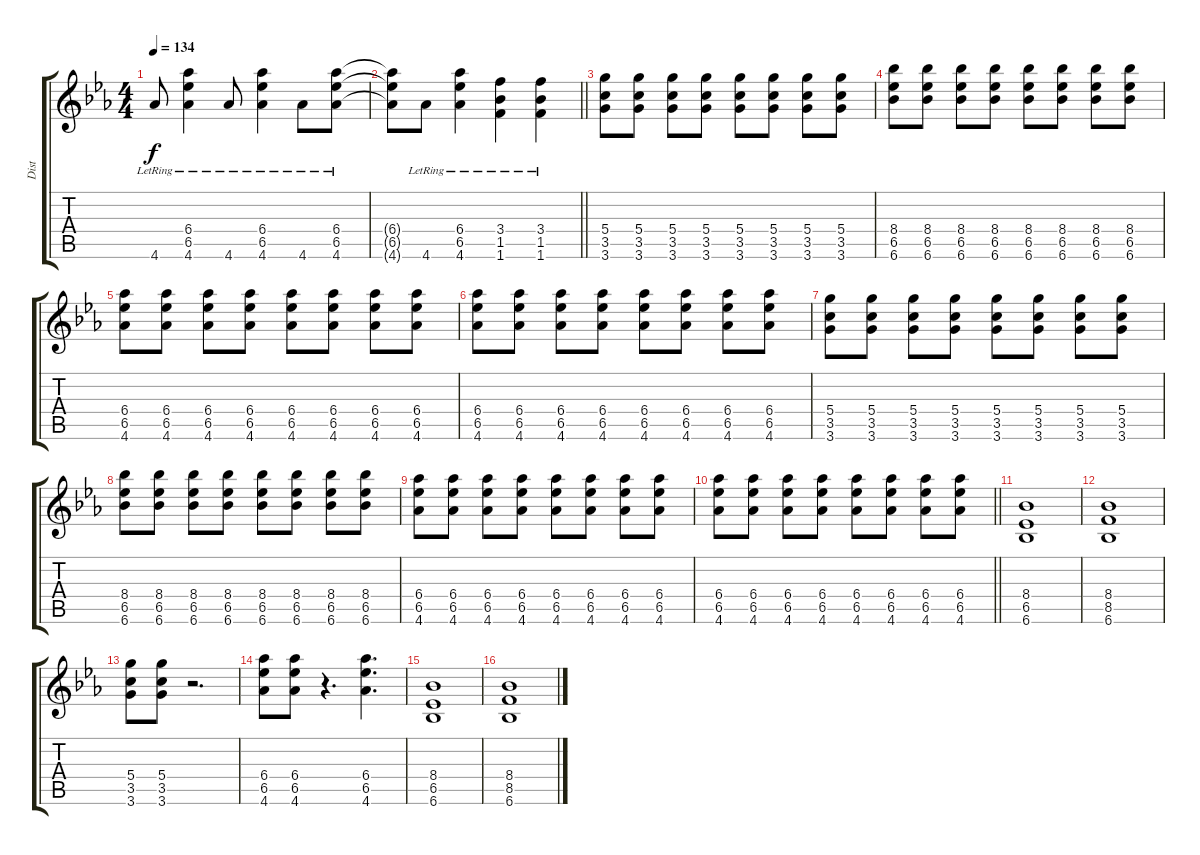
\track ("Dist" "Dist") {instrument distortionguitar}
\staff {score tabs}
\tuning (E4 B3 G3 D3 A2 E2) {hide}
\ts (4 4)
\tempo 134
\clef g2
\ks eb
4.6{lr}.8{ot 8vb dy f} (6.4{lr} 6.5{lr} 4.6{lr}).4{ot 8vb} 4.6{lr}.8{ot 8vb} (6.4{lr} 6.5{lr} 4.6{lr}).4{ot 8vb} 4.6{lr}.8{ot 8vb} (6.4{lr} 6.5{lr} 4.6{lr}).8{ot 8vb} |
\barLineRight lightlight
(6.4{t} 6.5{t} 4.6{t}).8{ot 8vb} 4.6{lr}.8{ot 8vb} (6.4{lr} 6.5{lr} 4.6{lr}).4{ot 8vb} (3.4{lr} 1.5{lr} 1.6{lr}).4{ot 8vb} (3.4{lr} 1.5{lr} 1.6{lr}).4{ot 8vb} |
(5.4 3.5 3.6).8{ot 8vb} (5.4 3.5 3.6).8{ot 8vb} (5.4 3.5 3.6).8{ot 8vb} (5.4 3.5 3.6).8{ot 8vb} (5.4 3.5 3.6).8{ot 8vb} (5.4 3.5 3.6).8{ot 8vb} (5.4 3.5 3.6).8{ot 8vb} (5.4 3.5 3.6).8{ot 8vb} |
(8.4 6.5 6.6).8{ot 8vb} (8.4 6.5 6.6).8{ot 8vb} (8.4 6.5 6.6).8{ot 8vb} (8.4 6.5 6.6).8{ot 8vb} (8.4 6.5 6.6).8{ot 8vb} (8.4 6.5 6.6).8{ot 8vb} (8.4 6.5 6.6).8{ot 8vb} (8.4 6.5 6.6).8{ot 8vb} |
(6.4 6.5 4.6).8{ot 8vb} (6.4 6.5 4.6).8{ot 8vb} (6.4 6.5 4.6).8{ot 8vb} (6.4 6.5 4.6).8{ot 8vb} (6.4 6.5 4.6).8{ot 8vb} (6.4 6.5 4.6).8{ot 8vb} (6.4 6.5 4.6).8{ot 8vb} (6.4 6.5 4.6).8{ot 8vb} |
(6.4 6.5 4.6).8{ot 8vb} (6.4 6.5 4.6).8{ot 8vb} (6.4 6.5 4.6).8{ot 8vb} (6.4 6.5 4.6).8{ot 8vb} (6.4 6.5 4.6).8{ot 8vb} (6.4 6.5 4.6).8{ot 8vb} (6.4 6.5 4.6).8{ot 8vb} (6.4 6.5 4.6).8{ot 8vb} |
(5.4 3.5 3.6).8{ot 8vb} (5.4 3.5 3.6).8{ot 8vb} (5.4 3.5 3.6).8{ot 8vb} (5.4 3.5 3.6).8{ot 8vb} (5.4 3.5 3.6).8{ot 8vb} (5.4 3.5 3.6).8{ot 8vb} (5.4 3.5 3.6).8{ot 8vb} (5.4 3.5 3.6).8{ot 8vb} |
(8.4 6.5 6.6).8{ot 8vb} (8.4 6.5 6.6).8{ot 8vb} (8.4 6.5 6.6).8{ot 8vb} (8.4 6.5 6.6).8{ot 8vb} (8.4 6.5 6.6).8{ot 8vb} (8.4 6.5 6.6).8{ot 8vb} (8.4 6.5 6.6).8{ot 8vb} (8.4 6.5 6.6).8{ot 8vb} |
(6.4 6.5 4.6).8{ot 8vb} (6.4 6.5 4.6).8{ot 8vb} (6.4 6.5 4.6).8{ot 8vb} (6.4 6.5 4.6).8{ot 8vb} (6.4 6.5 4.6).8{ot 8vb} (6.4 6.5 4.6).8{ot 8vb} (6.4 6.5 4.6).8{ot 8vb} (6.4 6.5 4.6).8{ot 8vb} |
\barLineRight lightlight
(6.4 6.5 4.6).8{ot 8vb} (6.4 6.5 4.6).8{ot 8vb} (6.4 6.5 4.6).8{ot 8vb} (6.4 6.5 4.6).8{ot 8vb} (6.4 6.5 4.6).8{ot 8vb} (6.4 6.5 4.6).8{ot 8vb} (6.4 6.5 4.6).8{ot 8vb} (6.4 6.5 4.6).8{ot 8vb} |
(8.4 6.5 6.6).1 |
(8.4 8.5 6.6).1 |
(5.4 3.5 3.6).8{ot 8vb} (5.4 3.5 3.6).8{ot 8vb} r.2{d} |
(6.4 6.5 4.6).8{ot 8vb} (6.4 6.5 4.6).8{ot 8vb} r.4{d} (6.4 6.5 4.6).4{d ot 8vb} |
(8.4 6.5 6.6).1 |
(8.4 8.5 6.6).1
